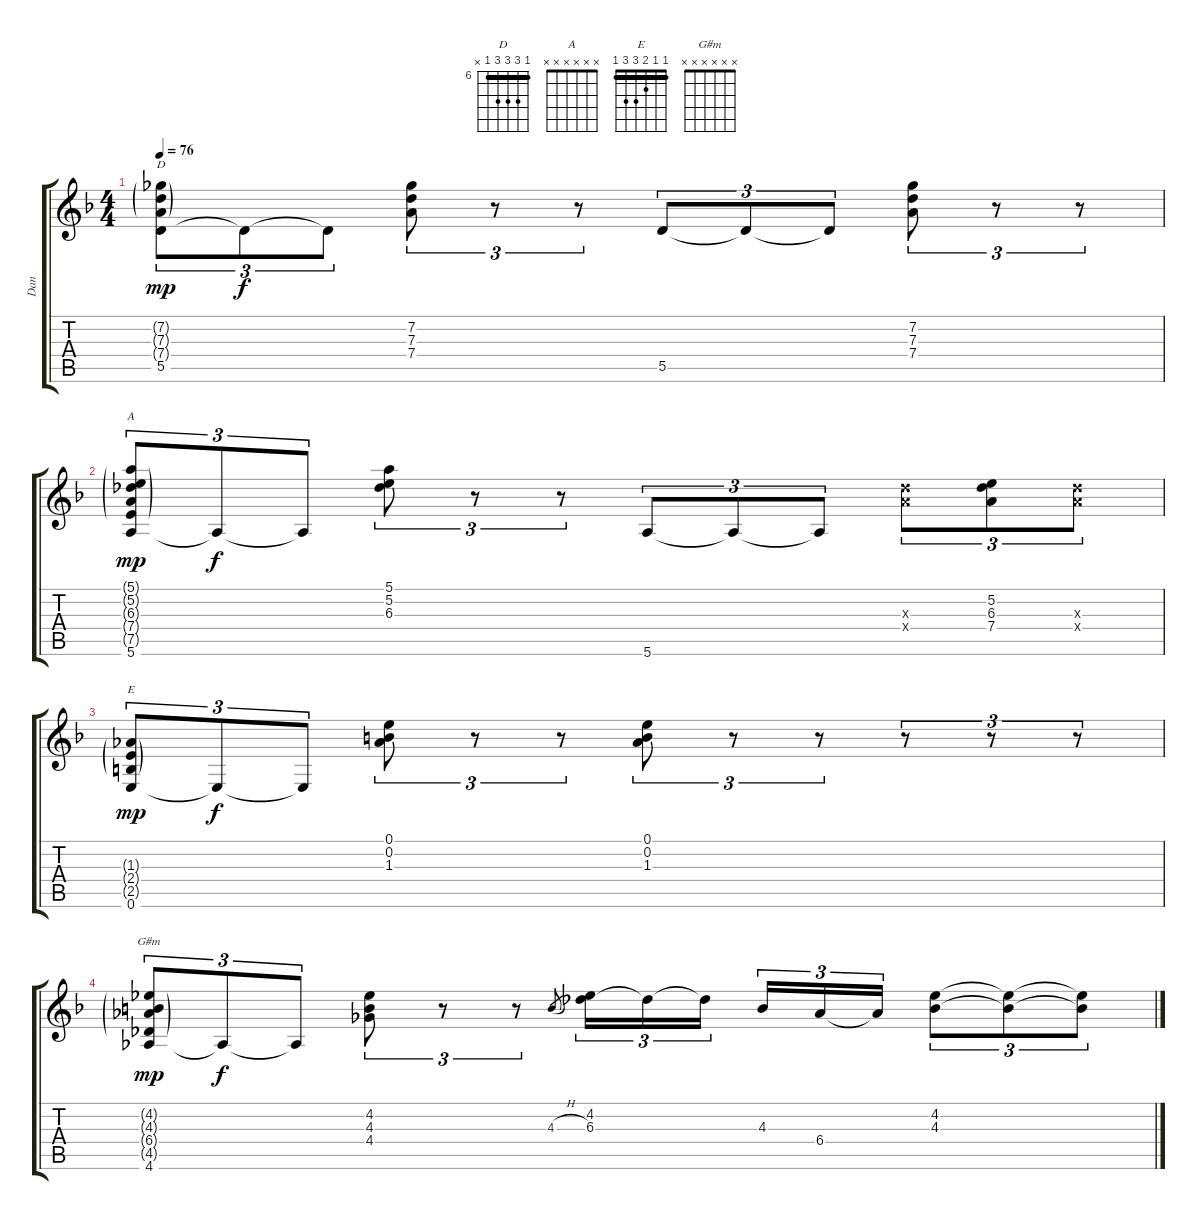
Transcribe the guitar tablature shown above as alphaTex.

\track ("Dan" "Dan") {instrument electricguitarclean}
\staff {score tabs}
\tuning (E4 B3 G3 D3 A2 E2) {hide}
\chord ("D" 6 8 8 8 6 x) {firstfret 6 barre 6}
\chord ("A" x x x x x x)
\chord ("E" 1 1 2 3 3 1) {barre 1}
\chord ("G#m" x x x x x x)
\ts (4 4)
\tempo 76
\clef g2
\ks f
(7.2{g} 7.3{g} 7.4{g} 5.5).8{tu (3 2) ch "D" dy mp} 5.5{t}.8{tu (3 2) dy f} 5.5{t}.8{tu (3 2)} (7.2 7.3 7.4).8{tu (3 2)} r.8{tu (3 2)} r.8{tu (3 2)} 5.5.8{tu (3 2)} 5.5{t}.8{tu (3 2)} 5.5{t}.8{tu (3 2)} (7.2 7.3 7.4).8{tu (3 2)} r.8{tu (3 2)} r.8{tu (3 2)} |
(5.1{g} 5.2{g} 6.3{g} 7.4{g} 7.5{g} 5.6).8{tu (3 2) ch "A" dy mp} 5.6{t}.8{tu (3 2) dy f} 5.6{t}.8{tu (3 2)} (5.1 5.2 6.3).8{tu (3 2)} r.8{tu (3 2)} r.8{tu (3 2)} 5.6.8{tu (3 2)} 5.6{t}.8{tu (3 2)} 5.6{t}.8{tu (3 2)} (6.3{x} 7.4{x}).8{tu (3 2)} (5.2 6.3 7.4).8{tu (3 2)} (6.3{x} 7.4{x}).8{tu (3 2)} |
(1.3{g} 2.4{g} 2.5{g} 0.6).8{tu (3 2) ch "E" dy mp} 0.6{t}.8{tu (3 2) dy f} 0.6{t}.8{tu (3 2)} (0.1 0.2 1.3).8{tu (3 2)} r.8{tu (3 2)} r.8{tu (3 2)} (0.1 0.2 1.3).8{tu (3 2)} r.8{tu (3 2)} r.8{tu (3 2)} r.8{tu (3 2)} r.8{tu (3 2)} r.8{tu (3 2)} |
(4.2{g} 4.3{g} 6.4{g} 4.5{g} 4.6).8{tu (3 2) ch "G#m" dy mp} 4.6{t}.8{tu (3 2) dy f} 4.6{t}.8{tu (3 2)} (4.2 4.3 4.4).8{tu (3 2)} r.8{tu (3 2)} r.8{tu (3 2)} 4.3{h}.8{gr} (4.2 6.3).16{tu (3 2)} 6.3{t}.16{tu (3 2)} 6.3{t}.16{tu (3 2) beam splitsecondary} 4.3.16{tu (3 2)} 6.4.16{tu (3 2)} 6.4{t}.16{tu (3 2)} (4.2 4.3).8{tu (3 2)} (4.2{t} 4.3{t}).8{tu (3 2)} (4.2{t} 4.3{t}).8{tu (3 2)}
